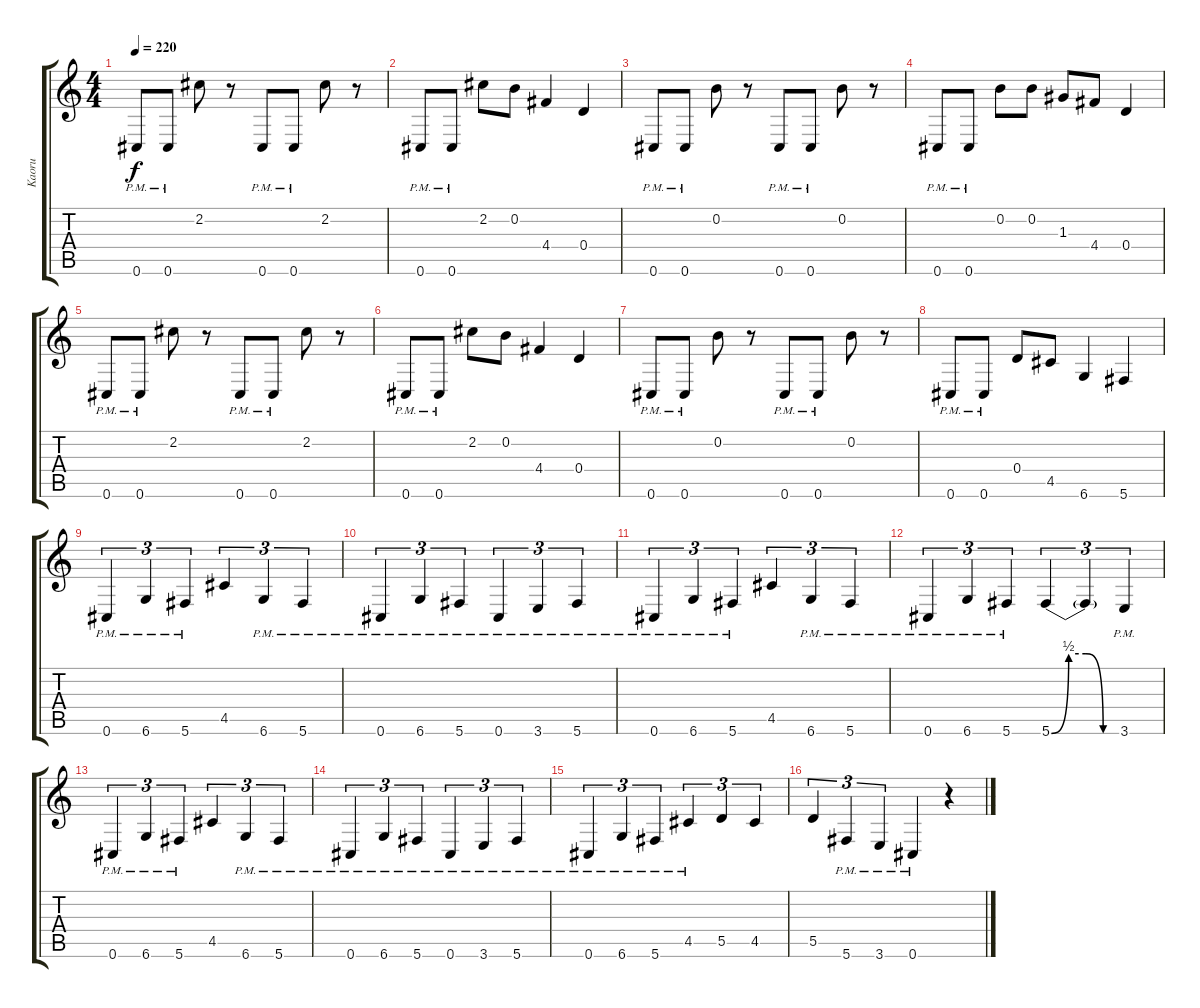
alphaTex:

\track ("Kaoru" "Kaoru") {instrument distortionguitar}
\staff {score tabs}
\tuning (D4 B3 G3 D3 A2 Db2) {hide}
\ts (4 4)
\tempo 220
\clef g2
\ks c
0.6{pm}.8{dy f} 0.6{pm}.8 2.2.8 r.8 0.6{pm}.8 0.6{pm}.8 2.2.8 r.8 |
0.6{pm}.8 0.6{pm}.8 2.2.8 0.2.8 4.4.4 0.4.4 |
0.6{pm}.8 0.6{pm}.8 0.2.8 r.8 0.6{pm}.8 0.6{pm}.8 0.2.8 r.8 |
0.6{pm}.8 0.6{pm}.8 0.2.8 0.2.8 1.3.8 4.4.8 0.4.4 |
0.6{pm}.8 0.6{pm}.8 2.2.8 r.8 0.6{pm}.8 0.6{pm}.8 2.2.8 r.8 |
0.6{pm}.8 0.6{pm}.8 2.2.8 0.2.8 4.4.4 0.4.4 |
0.6{pm}.8 0.6{pm}.8 0.2.8 r.8 0.6{pm}.8 0.6{pm}.8 0.2.8 r.8 |
0.6{pm}.8 0.6{pm}.8 0.4.8 4.5.8 6.6.4 5.6.4 |
0.6{pm}.4{tu (3 2)} 6.6{pm}.4{tu (3 2)} 5.6{pm}.4{tu (3 2)} 4.5.4{tu (3 2)} 6.6{pm}.4{tu (3 2)} 5.6{pm}.4{tu (3 2)} |
0.6{pm}.4{tu (3 2)} 6.6{pm}.4{tu (3 2)} 5.6{pm}.4{tu (3 2)} 0.6{pm}.4{tu (3 2)} 3.6{pm}.4{tu (3 2)} 5.6{pm}.4{tu (3 2)} |
0.6{pm}.4{tu (3 2)} 6.6{pm}.4{tu (3 2)} 5.6{pm}.4{tu (3 2)} 4.5.4{tu (3 2)} 6.6{pm}.4{tu (3 2)} 5.6{pm}.4{tu (3 2)} |
0.6{pm}.4{tu (3 2)} 6.6{pm}.4{tu (3 2)} 5.6{pm}.4{tu (3 2)} 5.6{be (custom 0 0 15 2 30 2 45 0 60 0)}.4{tu (3 2)} 5.6{t}.4{tu (3 2)} 3.6{pm}.4{tu (3 2)} |
0.6{pm}.4{tu (3 2)} 6.6{pm}.4{tu (3 2)} 5.6{pm}.4{tu (3 2)} 4.5.4{tu (3 2)} 6.6{pm}.4{tu (3 2)} 5.6{pm}.4{tu (3 2)} |
0.6{pm}.4{tu (3 2)} 6.6{pm}.4{tu (3 2)} 5.6{pm}.4{tu (3 2)} 0.6{pm}.4{tu (3 2)} 3.6{pm}.4{tu (3 2)} 5.6{pm}.4{tu (3 2)} |
0.6{pm}.4{tu (3 2)} 6.6{pm}.4{tu (3 2)} 5.6{pm}.4{tu (3 2)} 4.5{pm}.4{tu (3 2)} 5.5.4{tu (3 2)} 4.5.4{tu (3 2)} |
5.5.4{tu (3 2)} 5.6{pm}.4{tu (3 2)} 3.6{pm}.4{tu (3 2)} 0.6{pm}.4 r.4
